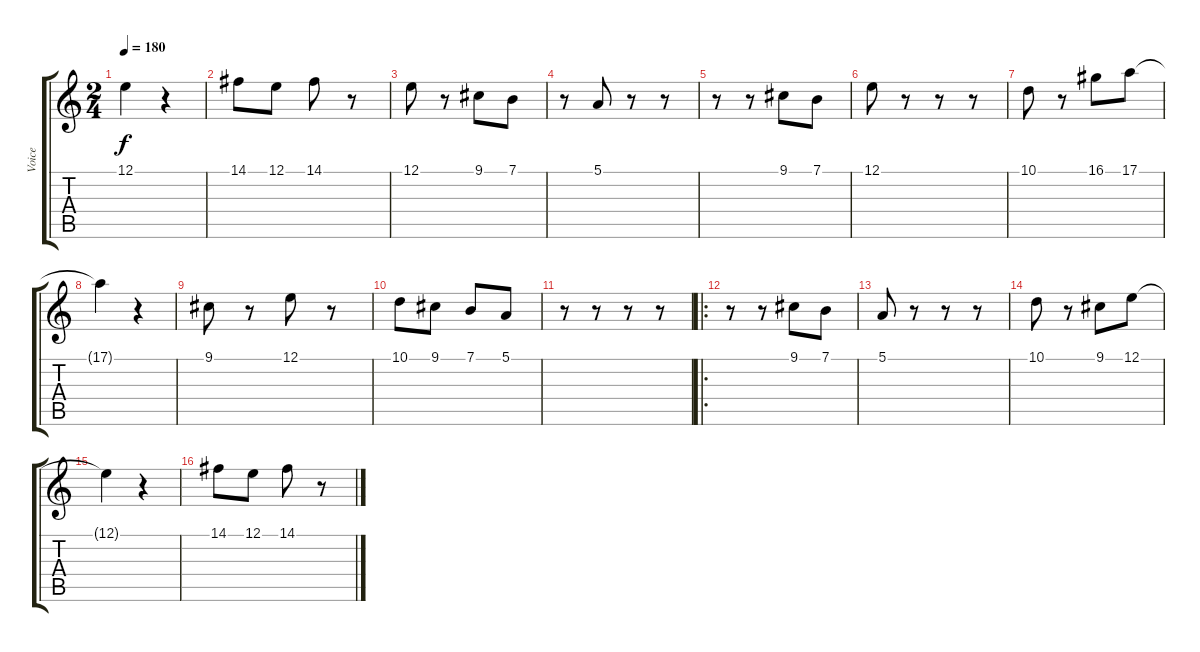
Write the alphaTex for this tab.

\track ("Voice" "Voice") {instrument trumpet}
\staff {score tabs}
\tuning (E4 B3 G3 D3 A2 E2) {hide}
\ts (2 4)
\tempo 180
\clef g2
\ks c
12.1{t}.4{dy f} r.4 |
14.1.8 12.1.8 14.1.8 r.8 |
12.1.8 r.8 9.1.8 7.1.8 |
r.8 5.1.8 r.8 r.8 |
r.8 r.8 9.1.8 7.1.8 |
12.1.8 r.8 r.8 r.8 |
10.1.8 r.8 16.1.8 17.1.8 |
17.1{t}.4 r.4 |
9.1.8 r.8 12.1.8 r.8 |
10.1.8 9.1.8 7.1.8 5.1.8 |
r.8 r.8 r.8 r.8 |
\ro
r.8 r.8 9.1.8 7.1.8 |
5.1.8 r.8 r.8 r.8 |
10.1.8 r.8 9.1.8 12.1.8 |
12.1{t}.4 r.4 |
14.1.8 12.1.8 14.1.8 r.8
